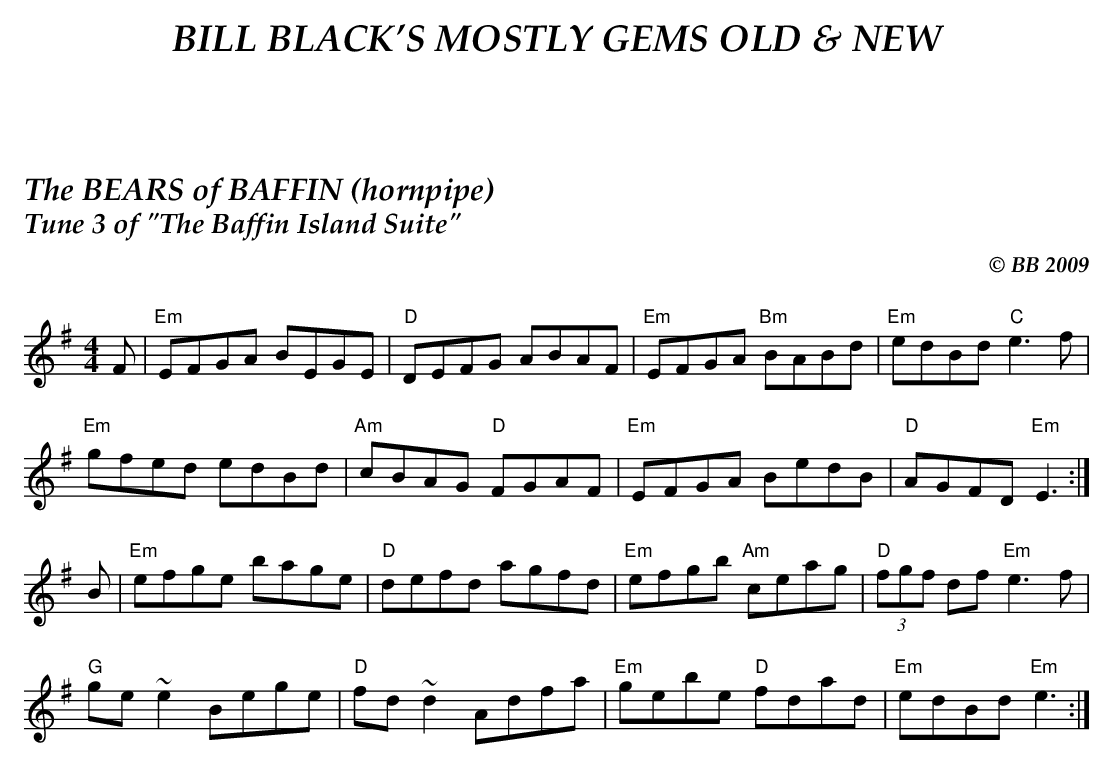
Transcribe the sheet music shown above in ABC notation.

X:1
T:BEARS of BAFFIN (hornpipe), The
T:Tune 3 of "The Baffin Island Suite"
C:© BB 2009
M:4/4
Q:1/4=150
L:1/8
K:Em
F|"Em"EFGA BEGE|"D"DEFG ABAF|"Em"EFGA "Bm"BABd|"Em"edBd "C"e3f|
"Em"gfed edBd|"Am"cBAG "D"FGAF|"Em"EFGA BedB|"D"AGFD "Em"E3 :|
B|"Em" efge bage|"D"defd agfd|"Em"efgb "Am"ceag|"D"(3fgf df "Em" e3f|
"G"ge ~e2 Bege|"D"fd ~d2 Adfa|"Em"gebe "D"fdad|"Em"edBd "Em"e3 :|
